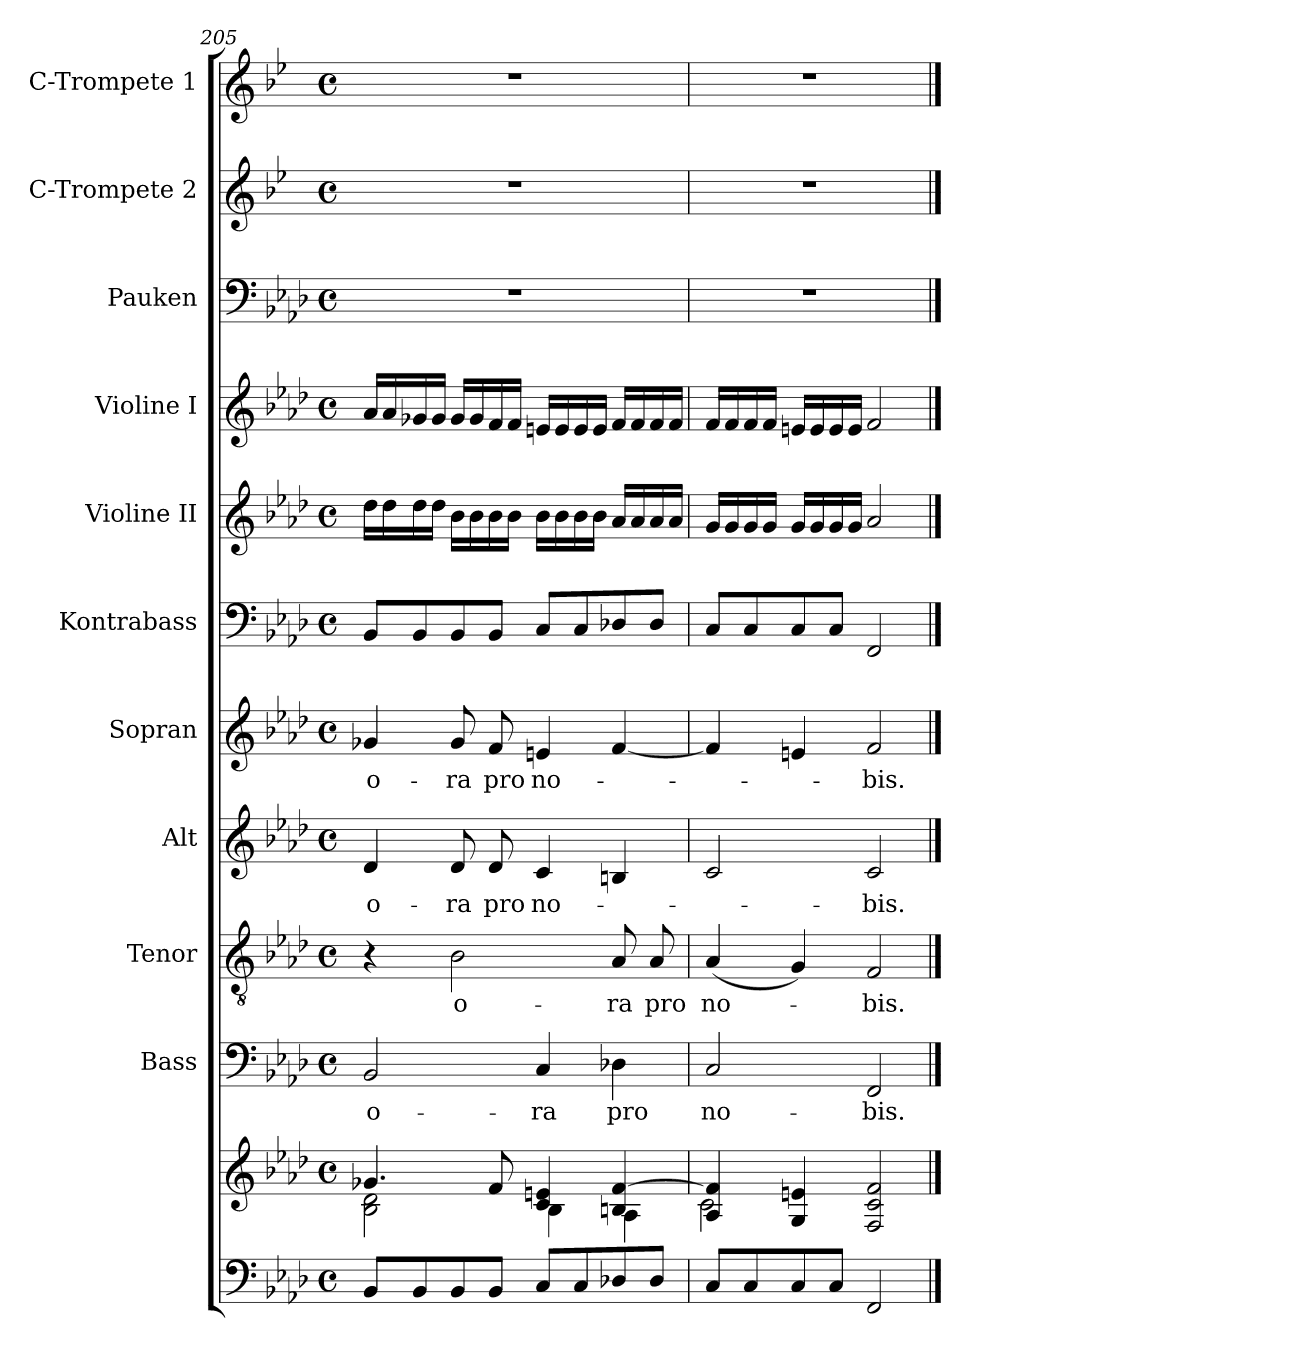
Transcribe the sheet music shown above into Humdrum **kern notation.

**kern	**kern	**kern	**text	**kern	**text	**kern	**text	**kern	**text	**kern	**kern	**kern	**kern	**kern	**kern
*part11	*part11	*part10	*part10	*part9	*part9	*part8	*part8	*part7	*part7	*part6	*part5	*part4	*part3	*part2	*part1
*staff12	*staff11	*staff10	*staff10	*staff9	*staff9	*staff8	*staff8	*staff7	*staff7	*staff6	*staff5	*staff4	*staff3	*staff2	*staff1
*	*	*I"Bass	*	*I"Tenor	*	*I"Alt	*	*I"Sopran	*	*I"Kontrabass	*I"Violine II	*I"Violine I	*I"Pauken	*I"C-Trompete 2	*I"C-Trompete 1
*	*	*I'B.	*	*I'T.	*	*I'A.	*	*I'S.	*	*I'Kb.	*I'Vl. II	*I'Vl. I	*I'Pk.	*I'C Trp. 2	*I'C Trp. 1
!!LO:PB:g=z
*clefF4	*clefG2	*clefF4	*	*clefGv2	*	*clefG2	*	*clefG2	*	*clefF4	*clefG2	*clefG2	*clefF4	*clefG2	*clefG2
*	*	*	*	*	*	*	*	*	*	*ITrd7c12	*	*	*	*ITrd1c2	*ITrd1c2
*k[b-e-a-d-]	*k[b-e-a-d-]	*k[b-e-a-d-]	*	*k[b-e-a-d-]	*	*k[b-e-a-d-]	*	*k[b-e-a-d-]	*	*k[b-e-a-d-]	*k[b-e-a-d-]	*k[b-e-a-d-]	*k[b-e-a-d-]	*k[b-e-a-d-]	*k[b-e-a-d-]
*A-:	*A-:	*A-:	*	*A-:	*	*A-:	*	*A-:	*	*A-:	*A-:	*A-:	*A-:	*A-:	*A-:
*M4/4	*M4/4	*M4/4	*	*M4/4	*	*M4/4	*	*M4/4	*	*M4/4	*M4/4	*M4/4	*M4/4	*M4/4	*M4/4
*met(c)	*met(c)	*met(c)	*	*met(c)	*	*met(c)	*	*met(c)	*	*met(c)	*met(c)	*met(c)	*met(c)	*met(c)	*met(c)
=205	=205	=205	=205	=205	=205	=205	=205	=205	=205	=205	=205	=205	=205	=205	=205
*	*^	*	*	*	*	*	*	*	*	*	*	*	*	*	*
!	!	!	!	!LO:LY:b	!	!	!	!LO:LY:b	!	!LO:LY:b	!	!	!	!	!	!
8BB-/L	4.g-X/	2B-\ 2d-\	2BB-/	o-	4r	.	4d-/	o-	4g-X/	o-	8BBB-/L	16dd-\LL	16a-/LL	1r	1r	1r
.	.	.	.	.	.	.	.	.	.	.	.	16dd-\	16a-/	.	.	.
8BB-/	.	.	.	.	.	.	.	.	.	.	8BBB-/	16dd-\	16g-X/	.	.	.
.	.	.	.	.	.	.	.	.	.	.	.	16dd-\JJ	16g-/JJ	.	.	.
!	!	!	!	!	!	!LO:LY:b	!	!LO:LY:b	!	!LO:LY:b	!	!	!	!	!	!
8BB-/	.	.	.	.	2B-\	o-	8d-/	-ra	8g-/	-ra	8BBB-/	16b-\LL	16g-/LL	.	.	.
.	.	.	.	.	.	.	.	.	.	.	.	16b-\	16g-/	.	.	.
!	!	!	!	!	!	!	!	!LO:LY:b	!	!LO:LY:b	!	!	!	!	!	!
8BB-/J	8f/	.	.	.	.	.	8d-/	pro	8f/	pro	8BBB-/J	16b-\	16f/	.	.	.
.	.	.	.	.	.	.	.	.	.	.	.	16b-\JJ	16f/JJ	.	.	.
!	!	!	!	!LO:LY:b	!	!	!	!LO:LY:b	!	!LO:LY:b	!	!	!	!	!	!
8C/L	4c/ 4en/	4B-\	4C/	-ra	.	.	4c/	no-	4en/	no-	8CC/L	16b-\LL	16en/LL	.	.	.
.	.	.	.	.	.	.	.	.	.	.	.	16b-\	16e/	.	.	.
8C/	.	.	.	.	.	.	.	.	.	.	8CC/	16b-\	16e/	.	.	.
.	.	.	.	.	.	.	.	.	.	.	.	16b-\JJ	16e/JJ	.	.	.
!	!	!	!	!LO:LY:b	!	!LO:LY:b	!	!	!	!	!	!	!	!	!	!
8D-X/	4Bn/ [>4f/	4A-\	4D-X\	pro	8A-/	-ra	4Bn/	.	[4f/	.	8DD-X/	16a-/LL	16f/LL	.	.	.
.	.	.	.	.	.	.	.	.	.	.	.	16a-/	16f/	.	.	.
!	!	!	!	!	!	!LO:LY:b	!	!	!	!	!	!	!	!	!	!
8D-/J	.	.	.	.	8A-/	pro	.	.	.	.	8DD-/J	16a-/	16f/	.	.	.
.	.	.	.	.	.	.	.	.	.	.	.	16a-/JJ	16f/JJ	.	.	.
=206	=206	=206	=206	=206	=206	=206	=206	=206	=206	=206	=206	=206	=206	=206	=206	=206
!	!	!	!	!LO:LY:b	!	!LO:LY:b	!	!	!	!	!	!	!	!	!	!
8C/L	4A-/ 4f/]	2c\	2C/	no-	(<4A-/	no-	2c/	.	4f/]	.	8CC/L	16g/LL	16f/LL	1r	1r	1r
.	.	.	.	.	.	.	.	.	.	.	.	16g/	16f/	.	.	.
8C/	.	.	.	.	.	.	.	.	.	.	8CC/	16g/	16f/	.	.	.
.	.	.	.	.	.	.	.	.	.	.	.	16g/JJ	16f/JJ	.	.	.
8C/	4G/ 4en/	.	.	.	4G/)	.	.	.	4en/	.	8CC/	16g/LL	16en/LL	.	.	.
.	.	.	.	.	.	.	.	.	.	.	.	16g/	16e/	.	.	.
8C/J	.	.	.	.	.	.	.	.	.	.	8CC/J	16g/	16e/	.	.	.
.	.	.	.	.	.	.	.	.	.	.	.	16g/JJ	16e/JJ	.	.	.
!	!	!	!	!LO:LY:b	!	!LO:LY:b	!	!LO:LY:b	!	!LO:LY:b	!	!	!	!	!	!
2FF/	2F/ 2c/ 2f/	2ryy	2FF/	-bis.	2F/	-bis.	2c/	-bis.	2f/	-bis.	2FFF/	2a-/	2f/	.	.	.
*	*v	*v	*	*	*	*	*	*	*	*	*	*	*	*	*	*
==	==	==	==	==	==	==	==	==	==	==	==	==	==	==	==
*-	*-	*-	*-	*-	*-	*-	*-	*-	*-	*-	*-	*-	*-	*-	*-
